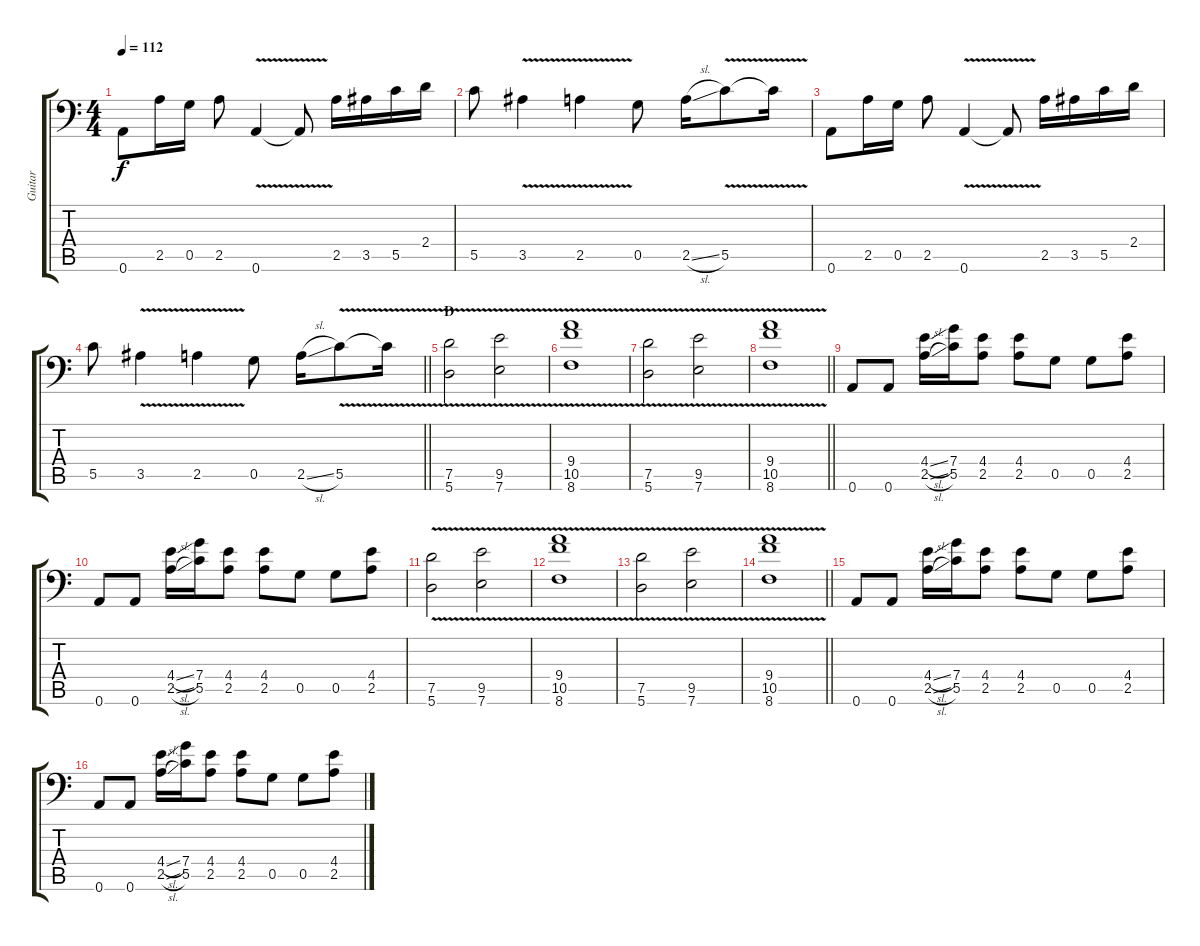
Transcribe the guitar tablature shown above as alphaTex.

\track ("Guitar" "Guitar") {instrument distortionguitar}
\staff {score tabs}
\tuning (D4 A3 F3 C3 G2 A1) {hide}
\ts (4 4)
\tempo 112
\clef f4
\ks c
0.6.8{dy f} 2.5.16 0.5.16 2.5.8 0.6{v}.4 0.6{v t}.8 2.5.16 3.5.16 5.5.16 2.4.16 |
5.5.8 3.5{v}.4 2.5{v}.4 0.5.8 2.5{sl}.16 5.5{v}.8 5.5{v t}.16 |
0.6.8 2.5.16 0.5.16 2.5.8 0.6{v}.4 0.6{v t}.8 2.5.16 3.5.16 5.5.16 2.4.16 |
\barLineRight lightlight
5.5.8 3.5{v}.4 2.5{v}.4 0.5.8 2.5{sl}.16 5.5{v}.8 5.5{v t}.16 |
\section ("" "D")
(7.5{v} 5.6{v}).2 (9.5{v} 7.6{v}).2 |
(9.4{v} 10.5{v} 8.6{v}).1 |
(7.5{v} 5.6{v}).2 (9.5{v} 7.6{v}).2 |
\barLineRight lightlight
(9.4{v} 10.5{v} 8.6{v}).1 |
0.6.8 0.6.8 (4.4{sl} 2.5{sl}).16 (7.4 5.5).16 (4.4 2.5).8 (4.4 2.5).8 0.5.8 0.5.8 (4.4 2.5).8 |
0.6.8 0.6.8 (4.4{sl} 2.5{sl}).16 (7.4 5.5).16 (4.4 2.5).8 (4.4 2.5).8 0.5.8 0.5.8 (4.4 2.5).8 |
(7.5{v} 5.6{v}).2 (9.5{v} 7.6{v}).2 |
(9.4{v} 10.5{v} 8.6{v}).1 |
(7.5{v} 5.6{v}).2 (9.5{v} 7.6{v}).2 |
\barLineRight lightlight
(9.4{v} 10.5{v} 8.6{v}).1 |
0.6.8 0.6.8 (4.4{sl} 2.5{sl}).16 (7.4 5.5).16 (4.4 2.5).8 (4.4 2.5).8 0.5.8 0.5.8 (4.4 2.5).8 |
0.6.8 0.6.8 (4.4{sl} 2.5{sl}).16 (7.4 5.5).16 (4.4 2.5).8 (4.4 2.5).8 0.5.8 0.5.8 (4.4 2.5).8
